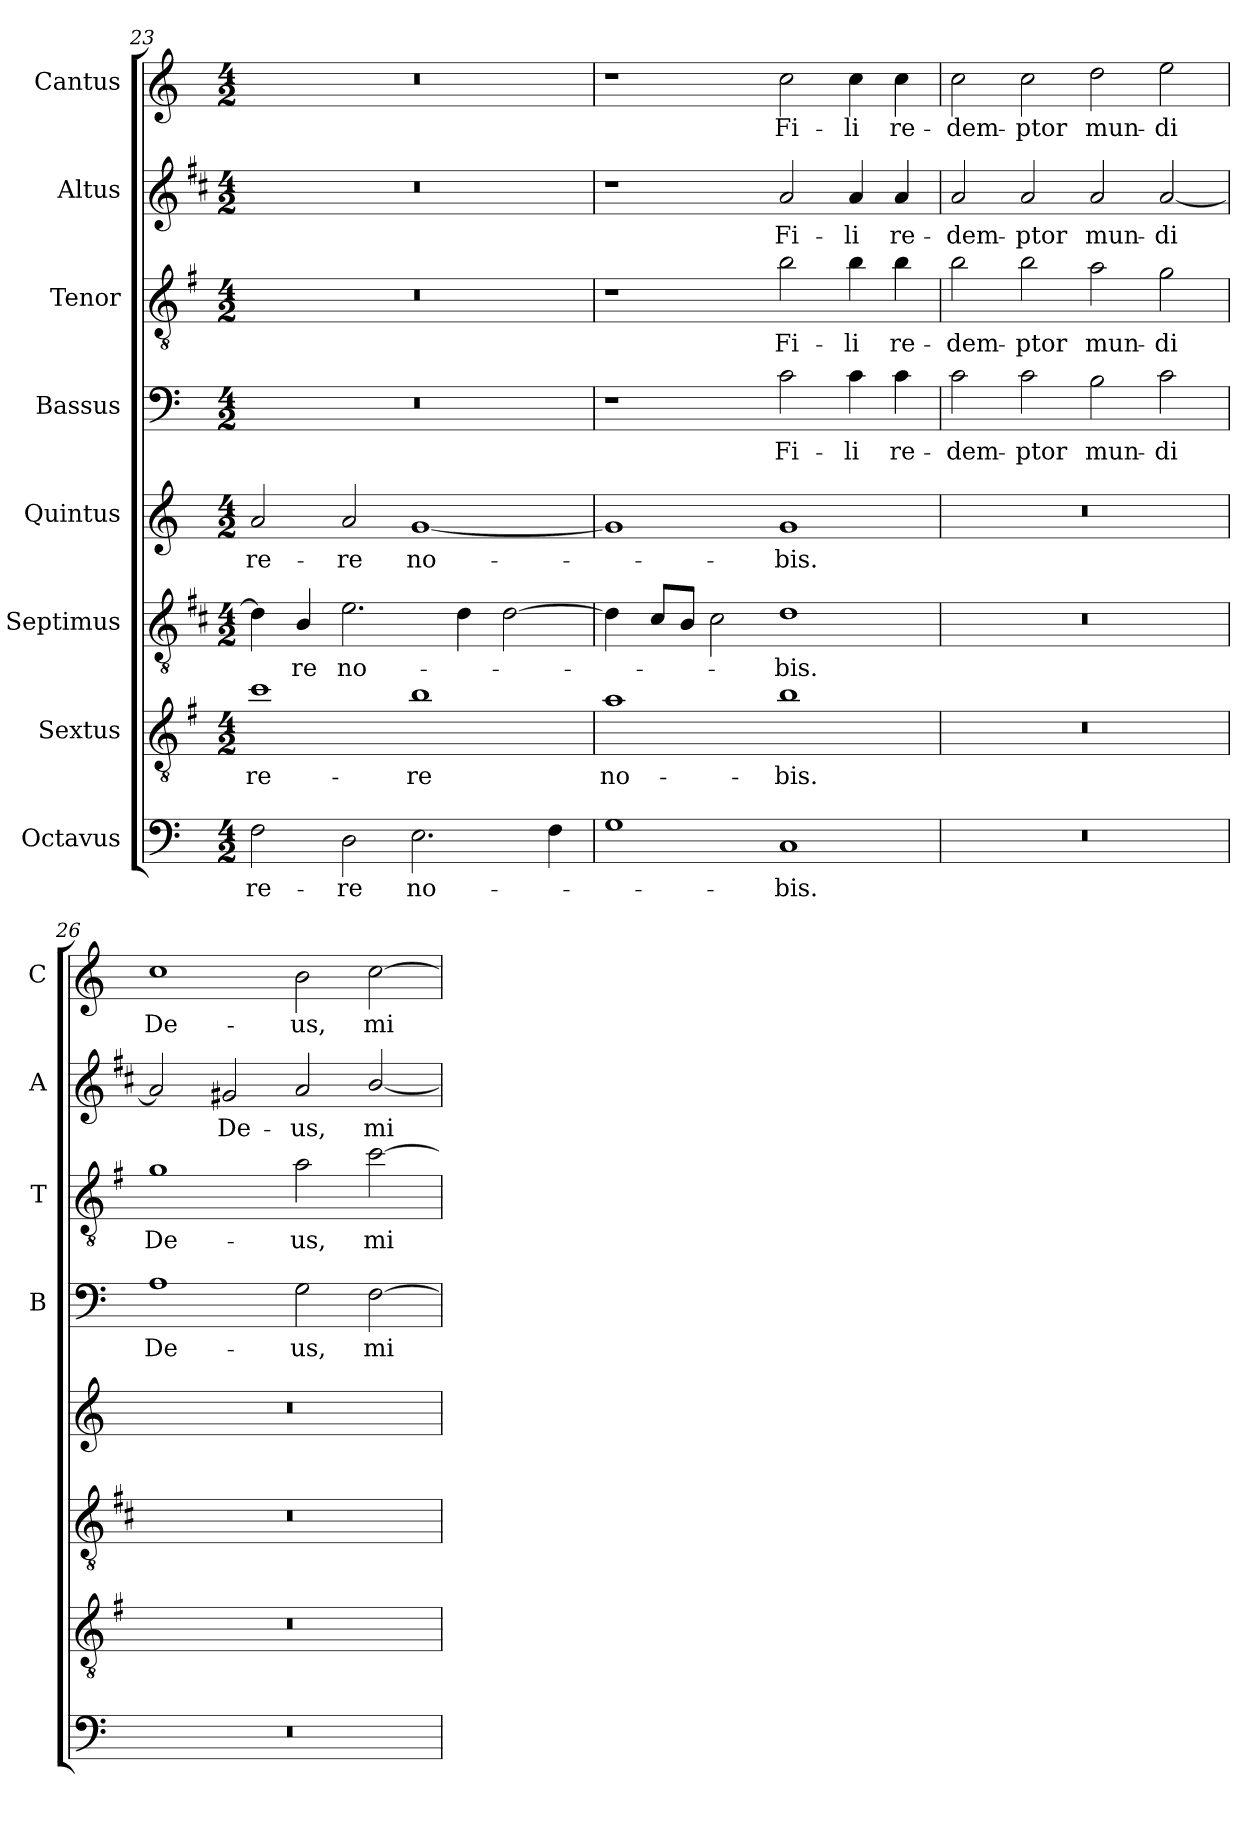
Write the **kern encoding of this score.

**kern	**text	**kern	**text	**kern	**text	**kern	**text	**kern	**text	**kern	**text	**kern	**text	**kern	**text
*part8	*part8	*part7	*part7	*part6	*part6	*part5	*part5	*part4	*part4	*part3	*part3	*part2	*part2	*part1	*part1
*staff8	*staff8	*staff7	*staff7	*staff6	*staff6	*staff5	*staff5	*staff4	*staff4	*staff3	*staff3	*staff2	*staff2	*staff1	*staff1
*I"Octavus	*	*I"Sextus	*	*I"Septimus	*	*I"Quintus	*	*I"Bassus	*	*I"Tenor	*	*I"Altus	*	*I"Cantus	*
*	*	*	*	*	*	*	*	*I'B	*	*I'T	*	*I'A	*	*I'C	*
*clefF4	*	*clefGv2	*	*clefGv2	*	*clefG2	*	*clefF4	*	*clefGv2	*	*clefG2	*	*clefG2	*
*	*	*ITrd4c7	*	*ITrd1c2	*	*	*	*	*	*ITrd4c7	*	*ITrd1c2	*	*	*
*k[]	*	*k[]	*	*k[]	*	*k[]	*	*k[]	*	*k[]	*	*k[]	*	*k[]	*
*C:	*	*C:	*	*C:	*	*C:	*	*C:	*	*C:	*	*C:	*	*C:	*
*M4/2	*	*M4/2	*	*M4/2	*	*M4/2	*	*M4/2	*	*M4/2	*	*M4/2	*	*M4/2	*
=23	=23	=23	=23	=23	=23	=23	=23	=23	=23	=23	=23	=23	=23	=23	=23
!	!LO:LY:b	!	!LO:LY:b	!	!	!	!LO:LY:b	!	!	!	!	!	!	!	!
2F\	-re-	1f	-re-	4c\]	.	2a/	-re-	0r	.	0r	.	0r	.	0r	.
!	!	!	!	!	!LO:LY:b	!	!	!	!	!	!	!	!	!	!
.	.	.	.	4A/	-re	.	.	.	.	.	.	.	.	.	.
!	!LO:LY:b	!	!	!	!LO:LY:b	!	!LO:LY:b	!	!	!	!	!	!	!	!
2D\	-re	.	.	2.d\	no-	2a/	-re	.	.	.	.	.	.	.	.
!	!LO:LY:b	!	!LO:LY:b	!	!	!	!LO:LY:b	!	!	!	!	!	!	!	!
2.E\	no-	1e	-re	.	.	[1g	no-	.	.	.	.	.	.	.	.
.	.	.	.	4c\	.	.	.	.	.	.	.	.	.	.	.
.	.	.	.	[2c\	.	.	.	.	.	.	.	.	.	.	.
4F\	.	.	.	.	.	.	.	.	.	.	.	.	.	.	.
!!LO:PB:g=z
=24	=24	=24	=24	=24	=24	=24	=24	=24	=24	=24	=24	=24	=24	=24	=24
!	!	!	!LO:LY:b	!	!	!	!	!	!	!	!	!	!	!	!
1G	.	1d	no-	4c\]	.	1g]	.	1r	.	1r	.	1r	.	1r	.
.	.	.	.	8B/L	.	.	.	.	.	.	.	.	.	.	.
.	.	.	.	8A/J	.	.	.	.	.	.	.	.	.	.	.
.	.	.	.	2B\	.	.	.	.	.	.	.	.	.	.	.
!	!LO:LY:b	!	!LO:LY:b	!	!LO:LY:b	!	!LO:LY:b	!	!LO:LY:b	!	!LO:LY:b	!	!LO:LY:b	!	!LO:LY:b
1C	-bis.	1e	-bis.	1c	-bis.	1g	-bis.	2c\	Fi-	2e\	Fi-	2g/	Fi-	2cc\	Fi-
!	!	!	!	!	!	!	!	!	!LO:LY:b	!	!LO:LY:b	!	!LO:LY:b	!	!LO:LY:b
.	.	.	.	.	.	.	.	4c\	-li	4e\	-li	4g/	-li	4cc\	-li
!	!	!	!	!	!	!	!	!	!LO:LY:b	!	!LO:LY:b	!	!LO:LY:b	!	!LO:LY:b
.	.	.	.	.	.	.	.	4c\	re-	4e\	re-	4g/	re-	4cc\	re-
=25	=25	=25	=25	=25	=25	=25	=25	=25	=25	=25	=25	=25	=25	=25	=25
!	!	!	!	!	!	!	!	!	!LO:LY:b	!	!LO:LY:b	!	!LO:LY:b	!	!LO:LY:b
0r	.	0r	.	0r	.	0r	.	2c\	-dem-	2e\	-dem-	2g/	-dem-	2cc\	-dem-
!	!	!	!	!	!	!	!	!	!LO:LY:b	!	!LO:LY:b	!	!LO:LY:b	!	!LO:LY:b
.	.	.	.	.	.	.	.	2c\	-ptor	2e\	-ptor	2g/	-ptor	2cc\	-ptor
!	!	!	!	!	!	!	!	!	!LO:LY:b	!	!LO:LY:b	!	!LO:LY:b	!	!LO:LY:b
.	.	.	.	.	.	.	.	2B\	mun-	2d\	mun-	2g/	mun-	2dd\	mun-
!	!	!	!	!	!	!	!	!	!LO:LY:b	!	!LO:LY:b	!	!LO:LY:b	!	!LO:LY:b
.	.	.	.	.	.	.	.	2c\	-di	2c\	-di	[2g/	-di	2ee\	-di
=26	=26	=26	=26	=26	=26	=26	=26	=26	=26	=26	=26	=26	=26	=26	=26
!	!	!	!	!	!	!	!	!	!LO:LY:b	!	!LO:LY:b	!	!	!	!LO:LY:b
0r	.	0r	.	0r	.	0r	.	1A	De-	1c	De-	2g/]	.	1cc	De-
!	!	!	!	!	!	!	!	!	!	!	!	!	!LO:LY:b	!	!
.	.	.	.	.	.	.	.	.	.	.	.	2f#X/	De-	.	.
!	!	!	!	!	!	!	!	!	!LO:LY:b	!	!LO:LY:b	!	!LO:LY:b	!	!LO:LY:b
.	.	.	.	.	.	.	.	2G\	-us,	2d\	-us,	2g/	-us,	2b\	-us,
!	!	!	!	!	!	!	!	!	!LO:LY:b	!	!LO:LY:b	!	!LO:LY:b	!	!LO:LY:b
.	.	.	.	.	.	.	.	[2F\	mi-	[2f\	mi-	[2a/	mi-	[2cc\	mi-
=	=	=	=	=	=	=	=	=	=	=	=	=	=	=	=
*-	*-	*-	*-	*-	*-	*-	*-	*-	*-	*-	*-	*-	*-	*-	*-
